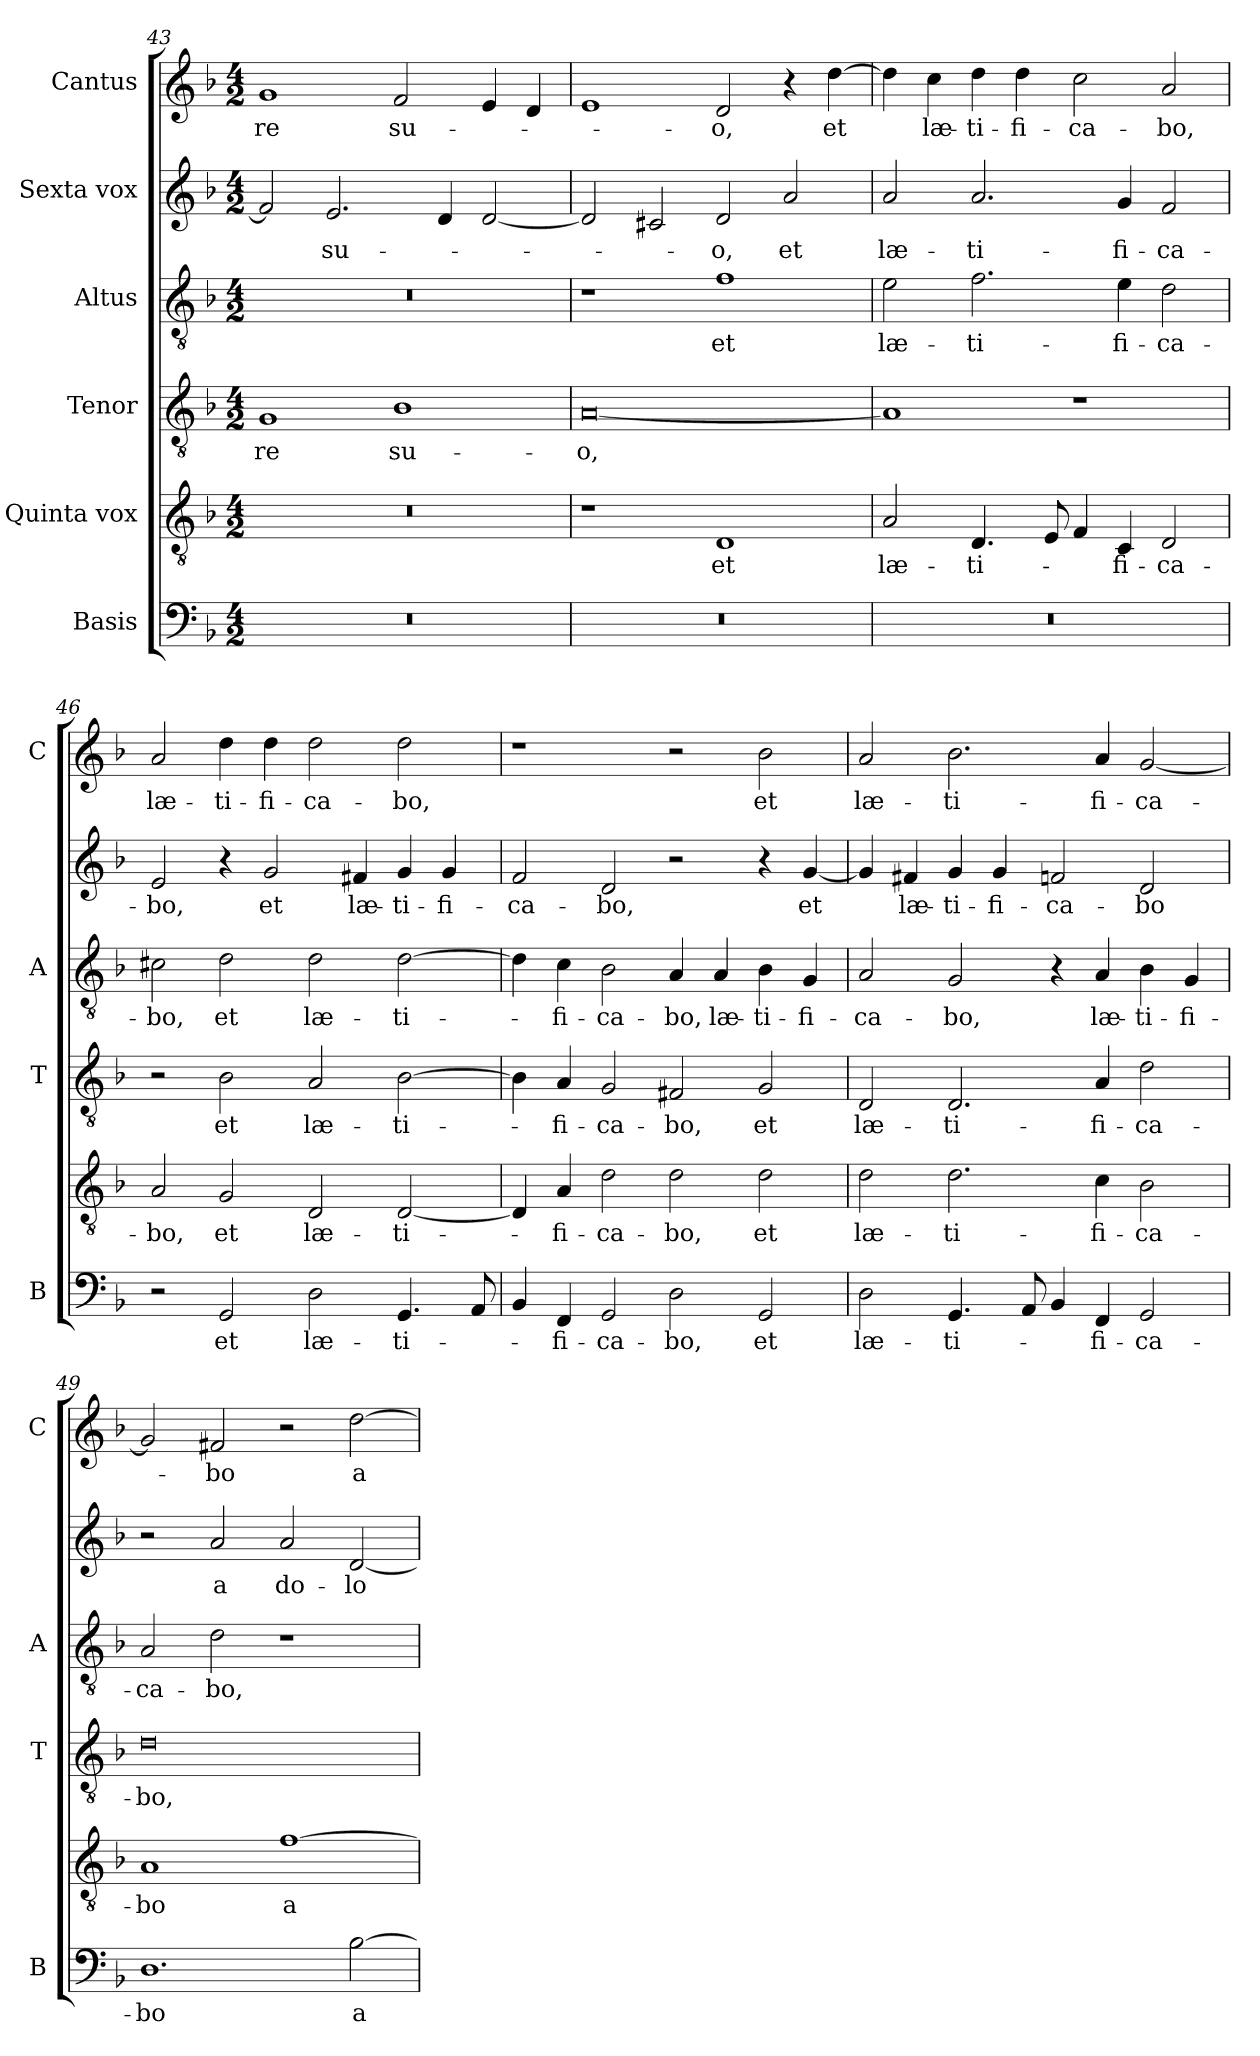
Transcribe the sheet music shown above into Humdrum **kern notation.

**kern	**text	**kern	**text	**kern	**text	**kern	**text	**kern	**text	**kern	**text
*part6	*part6	*part5	*part5	*part4	*part4	*part3	*part3	*part2	*part2	*part1	*part1
*staff6	*staff6	*staff5	*staff5	*staff4	*staff4	*staff3	*staff3	*staff2	*staff2	*staff1	*staff1
*I"Basis	*	*I"Quinta vox	*	*I"Tenor	*	*I"Altus	*	*I"Sexta vox	*	*I"Cantus	*
*I'B	*	*	*	*I'T	*	*I'A	*	*	*	*I'C	*
!!LO:LB:g=z
*clefF4	*	*clefGv2	*	*clefGv2	*	*clefGv2	*	*clefG2	*	*clefG2	*
*k[b-]	*	*k[b-]	*	*k[b-]	*	*k[b-]	*	*k[b-]	*	*k[b-]	*
*F:	*	*F:	*	*F:	*	*F:	*	*F:	*	*F:	*
*M4/2	*	*M4/2	*	*M4/2	*	*M4/2	*	*M4/2	*	*M4/2	*
=43	=43	=43	=43	=43	=43	=43	=43	=43	=43	=43	=43
!	!	!	!	!	!LO:LY:b	!	!	!	!	!	!LO:LY:b
0r	.	0r	.	1G	-re	0r	.	2f/]	.	1g	-re
!	!	!	!	!	!	!	!	!	!LO:LY:b	!	!
.	.	.	.	.	.	.	.	2.e/	su-	.	.
!	!	!	!	!	!LO:LY:b	!	!	!	!	!	!LO:LY:b
.	.	.	.	1B-	su-	.	.	.	.	2f/	su-
.	.	.	.	.	.	.	.	4d/	.	.	.
.	.	.	.	.	.	.	.	[2d/	.	4e/	.
.	.	.	.	.	.	.	.	.	.	4d/	.
=44	=44	=44	=44	=44	=44	=44	=44	=44	=44	=44	=44
!	!	!	!	!	!LO:LY:b	!	!	!	!	!	!
0r	.	1r	.	[0A	-o,	1r	.	2d/]	.	1e	.
.	.	.	.	.	.	.	.	2c#X/	.	.	.
!	!	!	!LO:LY:b	!	!	!	!LO:LY:b	!	!LO:LY:b	!	!LO:LY:b
.	.	1D	et	.	.	1f	et	2d/	-o,	2d/	-o,
!	!	!	!	!	!	!	!	!	!LO:LY:b	!	!
.	.	.	.	.	.	.	.	2a/	et	4r	.
!	!	!	!	!	!	!	!	!	!	!	!LO:LY:b
.	.	.	.	.	.	.	.	.	.	[4dd\	et
=45	=45	=45	=45	=45	=45	=45	=45	=45	=45	=45	=45
!	!	!	!LO:LY:b	!	!	!	!LO:LY:b	!	!LO:LY:b	!	!
0r	.	2A/	læ-	1A]	.	2e\	læ-	2a/	læ-	4dd\]	.
!	!	!	!	!	!	!	!	!	!	!	!LO:LY:b
.	.	.	.	.	.	.	.	.	.	4cc\	læ-
!	!	!	!LO:LY:b	!	!	!	!LO:LY:b	!	!LO:LY:b	!	!LO:LY:b
.	.	4.D/	-ti-	.	.	2.f\	-ti-	2.a/	-ti-	4dd\	-ti-
!	!	!	!	!	!	!	!	!	!	!	!LO:LY:b
.	.	.	.	.	.	.	.	.	.	4dd\	-fi-
.	.	8E/	.	.	.	.	.	.	.	.	.
!	!	!	!	!	!	!	!	!	!	!	!LO:LY:b
.	.	4F/	.	1r	.	.	.	.	.	2cc\	-ca-
!	!	!	!LO:LY:b	!	!	!	!LO:LY:b	!	!LO:LY:b	!	!
.	.	4C/	-fi-	.	.	4e\	-fi-	4g/	-fi-	.	.
!	!	!	!LO:LY:b	!	!	!	!LO:LY:b	!	!LO:LY:b	!	!LO:LY:b
.	.	2D/	-ca-	.	.	2d\	-ca-	2f/	-ca-	2a/	-bo,
=46	=46	=46	=46	=46	=46	=46	=46	=46	=46	=46	=46
!	!	!	!LO:LY:b	!	!	!	!LO:LY:b	!	!LO:LY:b	!	!LO:LY:b
2r	.	2A/	-bo,	2r	.	2c#X\	-bo,	2e/	-bo,	2a/	læ-
!	!LO:LY:b	!	!LO:LY:b	!	!LO:LY:b	!	!LO:LY:b	!	!	!	!LO:LY:b
2GG/	et	2G/	et	2B-\	et	2d\	et	4r	.	4dd\	-ti-
!	!	!	!	!	!	!	!	!	!LO:LY:b	!	!LO:LY:b
.	.	.	.	.	.	.	.	2g/	et	4dd\	-fi-
!	!LO:LY:b	!	!LO:LY:b	!	!LO:LY:b	!	!LO:LY:b	!	!	!	!LO:LY:b
2D\	læ-	2D/	læ-	2A/	læ-	2d\	læ-	.	.	2dd\	-ca-
!	!	!	!	!	!	!	!	!	!LO:LY:b	!	!
.	.	.	.	.	.	.	.	4f#X/	læ-	.	.
!	!LO:LY:b	!	!LO:LY:b	!	!LO:LY:b	!	!LO:LY:b	!	!LO:LY:b	!	!LO:LY:b
4.GG/	-ti-	[2D/	-ti-	[2B-\	-ti-	[2d\	-ti-	4g/	-ti-	2dd\	-bo,
!	!	!	!	!	!	!	!	!	!LO:LY:b	!	!
.	.	.	.	.	.	.	.	4g/	-fi-	.	.
8AA/	.	.	.	.	.	.	.	.	.	.	.
!!LO:LB:g=z
=47	=47	=47	=47	=47	=47	=47	=47	=47	=47	=47	=47
!	!	!	!	!	!	!	!	!	!LO:LY:b	!	!
4BB-/	.	4D/]	.	4B-\]	.	4d\]	.	2f/	-ca-	1r	.
!	!LO:LY:b	!	!LO:LY:b	!	!LO:LY:b	!	!LO:LY:b	!	!	!	!
4FF/	-fi-	4A/	-fi-	4A/	-fi-	4c\	-fi-	.	.	.	.
!	!LO:LY:b	!	!LO:LY:b	!	!LO:LY:b	!	!LO:LY:b	!	!LO:LY:b	!	!
2GG/	-ca-	2d\	-ca-	2G/	-ca-	2B-\	-ca-	2d/	-bo,	.	.
!	!LO:LY:b	!	!LO:LY:b	!	!LO:LY:b	!	!LO:LY:b	!	!	!	!
2D\	-bo,	2d\	-bo,	2F#X/	-bo,	4A/	-bo,	2r	.	2r	.
!	!	!	!	!	!	!	!LO:LY:b	!	!	!	!
.	.	.	.	.	.	4A/	læ-	.	.	.	.
!	!LO:LY:b	!	!LO:LY:b	!	!LO:LY:b	!	!LO:LY:b	!	!	!	!LO:LY:b
2GG/	et	2d\	et	2G/	et	4B-\	-ti-	4r	.	2b-\	et
!	!	!	!	!	!	!	!LO:LY:b	!	!LO:LY:b	!	!
.	.	.	.	.	.	4G/	-fi-	[4g/	et	.	.
=48	=48	=48	=48	=48	=48	=48	=48	=48	=48	=48	=48
!	!LO:LY:b	!	!LO:LY:b	!	!LO:LY:b	!	!LO:LY:b	!	!	!	!LO:LY:b
2D\	læ-	2d\	læ-	2D/	læ-	2A/	-ca-	4g/]	.	2a/	læ-
!	!	!	!	!	!	!	!	!	!LO:LY:b	!	!
.	.	.	.	.	.	.	.	4f#X/	læ-	.	.
!	!LO:LY:b	!	!LO:LY:b	!	!LO:LY:b	!	!LO:LY:b	!	!LO:LY:b	!	!LO:LY:b
4.GG/	-ti-	2.d\	-ti-	2.D/	-ti-	2G/	-bo,	4g/	-ti-	2.b-\	-ti-
!	!	!	!	!	!	!	!	!	!LO:LY:b	!	!
.	.	.	.	.	.	.	.	4g/	-fi-	.	.
8AA/	.	.	.	.	.	.	.	.	.	.	.
!	!	!	!	!	!	!	!	!	!LO:LY:b	!	!
4BB-/	.	.	.	.	.	4r	.	2fn/	-ca-	.	.
!	!LO:LY:b	!	!LO:LY:b	!	!LO:LY:b	!	!LO:LY:b	!	!	!	!LO:LY:b
4FF/	-fi-	4c\	-fi-	4A/	-fi-	4A/	læ-	.	.	4a/	-fi-
!	!LO:LY:b	!	!LO:LY:b	!	!LO:LY:b	!	!LO:LY:b	!	!LO:LY:b	!	!LO:LY:b
2GG/	-ca-	2B-\	-ca-	2d\	-ca-	4B-\	-ti-	2d/	-bo	[2g/	-ca-
!	!	!	!	!	!	!	!LO:LY:b	!	!	!	!
.	.	.	.	.	.	4G/	-fi-	.	.	.	.
=49	=49	=49	=49	=49	=49	=49	=49	=49	=49	=49	=49
!	!LO:LY:b	!	!LO:LY:b	!	!LO:LY:b	!	!LO:LY:b	!	!	!	!
1.D	-bo	1A	-bo	0d	-bo,	2A/	-ca-	2r	.	2g/]	.
!	!	!	!	!	!	!	!LO:LY:b	!	!LO:LY:b	!	!LO:LY:b
.	.	.	.	.	.	2d\	-bo,	2a/	a	2f#X/	-bo
!	!	!	!LO:LY:b	!	!	!	!	!	!LO:LY:b	!	!
.	.	[1f	a	.	.	1r	.	2a/	do-	2r	.
!	!LO:LY:b	!	!	!	!	!	!	!	!LO:LY:b	!	!LO:LY:b
[2B-\	a	.	.	.	.	.	.	[2d/	-lo-	[2dd\	a
=	=	=	=	=	=	=	=	=	=	=	=
*-	*-	*-	*-	*-	*-	*-	*-	*-	*-	*-	*-
